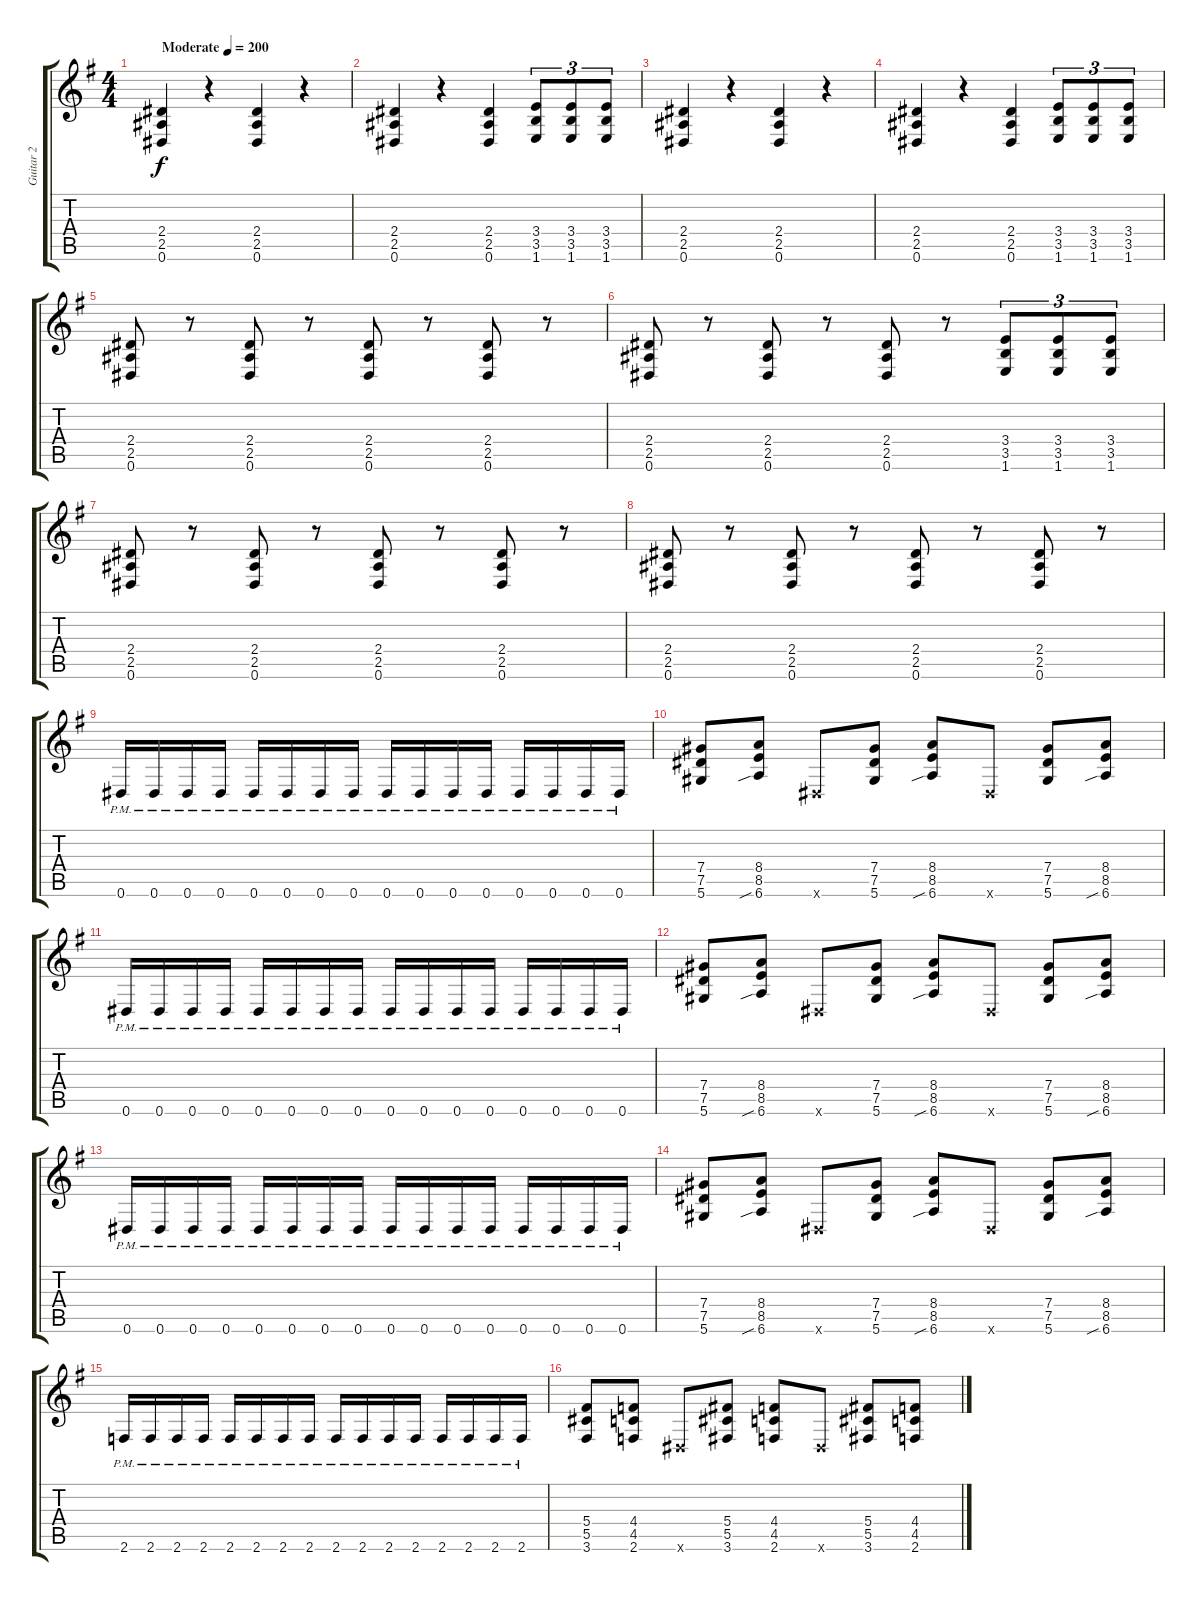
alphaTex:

\track ("Guitar 2" "Guitar 2") {instrument distortionguitar}
\staff {score tabs}
\tuning (Eb4 Bb3 Gb3 Db3 Ab2 Eb2) {hide}
\ts (4 4)
\tempo (200 "Moderate")
\clef g2
\ks eminor
(2.4 2.5 0.6).4{dy f volume 16 instrument distortionguitar} r.4 (2.4 2.5 0.6).4 r.4 |
(2.4 2.5 0.6).4 r.4 (2.4 2.5 0.6).4 (3.4 3.5 1.6).8{tu (3 2)} (3.4 3.5 1.6).8{tu (3 2)} (3.4 3.5 1.6).8{tu (3 2)} |
(2.4 2.5 0.6).4 r.4 (2.4 2.5 0.6).4 r.4 |
(2.4 2.5 0.6).4 r.4 (2.4 2.5 0.6).4 (3.4 3.5 1.6).8{tu (3 2)} (3.4 3.5 1.6).8{tu (3 2)} (3.4 3.5 1.6).8{tu (3 2)} |
(2.4 2.5 0.6).8 r.8 (2.4 2.5 0.6).8 r.8 (2.4 2.5 0.6).8 r.8 (2.4 2.5 0.6).8 r.8 |
(2.4 2.5 0.6).8 r.8 (2.4 2.5 0.6).8 r.8 (2.4 2.5 0.6).8 r.8 (3.4 3.5 1.6).8{tu (3 2)} (3.4 3.5 1.6).8{tu (3 2)} (3.4 3.5 1.6).8{tu (3 2)} |
(2.4 2.5 0.6).8 r.8 (2.4 2.5 0.6).8 r.8 (2.4 2.5 0.6).8 r.8 (2.4 2.5 0.6).8 r.8 |
(2.4 2.5 0.6).8 r.8 (2.4 2.5 0.6).8 r.8 (2.4 2.5 0.6).8 r.8 (2.4 2.5 0.6).8 r.8 |
0.6{pm}.16 0.6{pm}.16 0.6{pm}.16 0.6{pm}.16 0.6{pm}.16 0.6{pm}.16 0.6{pm}.16 0.6{pm}.16 0.6{pm}.16 0.6{pm}.16 0.6{pm}.16 0.6{pm}.16 0.6{pm}.16 0.6{pm}.16 0.6{pm}.16 0.6{pm}.16 |
(7.4 7.5 5.6).8 (8.4 8.5 6.6{sib}).8 0.6{x}.8 (7.4 7.5 5.6).8 (8.4 8.5 6.6{sib}).8 0.6{x}.8 (7.4 7.5 5.6).8 (8.4 8.5 6.6{sib}).8 |
0.6{pm}.16 0.6{pm}.16 0.6{pm}.16 0.6{pm}.16 0.6{pm}.16 0.6{pm}.16 0.6{pm}.16 0.6{pm}.16 0.6{pm}.16 0.6{pm}.16 0.6{pm}.16 0.6{pm}.16 0.6{pm}.16 0.6{pm}.16 0.6{pm}.16 0.6{pm}.16 |
(7.4 7.5 5.6).8 (8.4 8.5 6.6{sib}).8 0.6{x}.8 (7.4 7.5 5.6).8 (8.4 8.5 6.6{sib}).8 0.6{x}.8 (7.4 7.5 5.6).8 (8.4 8.5 6.6{sib}).8 |
0.6{pm}.16 0.6{pm}.16 0.6{pm}.16 0.6{pm}.16 0.6{pm}.16 0.6{pm}.16 0.6{pm}.16 0.6{pm}.16 0.6{pm}.16 0.6{pm}.16 0.6{pm}.16 0.6{pm}.16 0.6{pm}.16 0.6{pm}.16 0.6{pm}.16 0.6{pm}.16 |
(7.4 7.5 5.6).8 (8.4 8.5 6.6{sib}).8 0.6{x}.8 (7.4 7.5 5.6).8 (8.4 8.5 6.6{sib}).8 0.6{x}.8 (7.4 7.5 5.6).8 (8.4 8.5 6.6{sib}).8 |
2.6{pm}.16 2.6{pm}.16 2.6{pm}.16 2.6{pm}.16 2.6{pm}.16 2.6{pm}.16 2.6{pm}.16 2.6{pm}.16 2.6{pm}.16 2.6{pm}.16 2.6{pm}.16 2.6{pm}.16 2.6{pm}.16 2.6{pm}.16 2.6{pm}.16 2.6{pm}.16 |
(5.4 5.5 3.6).8 (4.4 4.5 2.6).8 0.6{x}.8 (5.4 5.5 3.6).8 (4.4 4.5 2.6).8 0.6{x}.8 (5.4 5.5 3.6).8 (4.4 4.5 2.6).8
